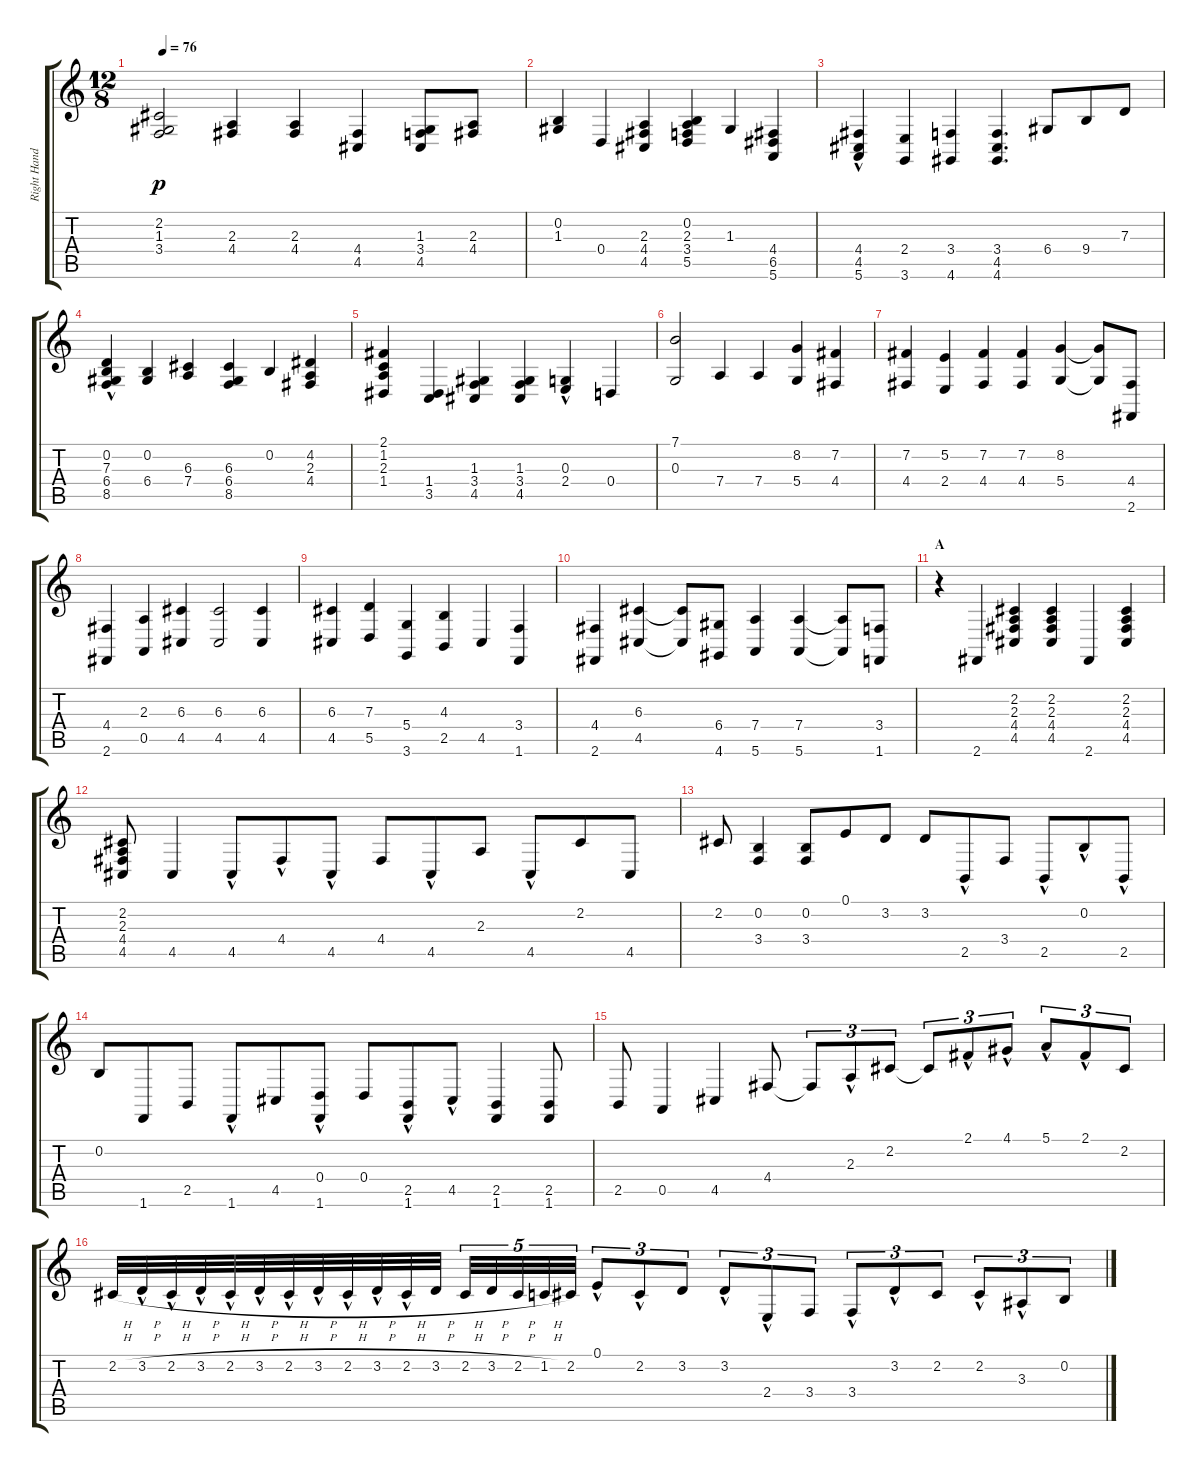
\track ("Right Hand" "Right Hand") {instrument acousticgrandpiano}
\staff {score tabs}
\tuning (E4 B3 G3 D3 A2 E2) {hide}
\ts (12 8)
\tempo 76
\clef g2
\ks c
(2.2 1.3 3.4).2{dy p} (2.3 4.4).4 (2.3 4.4).4 (4.4 4.5).4 (1.3 3.4 4.5).8 (2.3 4.4).8 |
(0.2 1.3).4 0.4.4 (2.3 4.4 4.5).4 (0.2 2.3 3.4 5.5).4 1.3.4 (4.4 6.5 5.6).4 |
(4.4 4.5{hac} 5.6).4 (2.4 3.6).4 (3.4 4.6).4 (3.4 4.5 4.6).4{d} 6.4.8 9.4.8 7.3.8 |
(0.2{hac} 7.3 6.4 8.5).4 (0.2 6.4).4 (6.3 7.4).4 (6.3 6.4 8.5).4 0.2.4 (4.2 2.3 4.4).4 |
(2.1 1.2 2.3 1.4).4 (1.4 3.5).4 (1.3 3.4 4.5).4 (1.3 3.4 4.5).4 (0.3{hac} 2.4).4 0.4.4 |
(7.1 0.3).2 7.4.4 7.4.4 (8.2 5.4).4 (7.2 4.4).4 |
(7.2 4.4).4 (5.2 2.4).4 (7.2 4.4).4 (7.2 4.4).4 (8.2 5.4).4 (8.2{t} 5.4{t}).8 (4.4 2.6).8 |
(4.4 2.6).4 (2.3 0.5).4 (6.3 4.5).4 (6.3 4.5).2 (6.3 4.5).4 |
(6.3 4.5).4 (7.3 5.5).4 (5.4 3.6).4 (4.3 2.5).4 4.5.4 (3.4 1.6).4 |
(4.4 2.6).4 (6.3 4.5).4 (6.3{t} 4.5{t}).8 (6.4 4.6).8 (7.4 5.6).4 (7.4 5.6).4 (7.4{t} 5.6{t}).8 (3.4 1.6).8 |
\section ("" "A")
r.4 2.6.4 (2.2 2.3 4.4 4.5).4 (2.2 2.3 4.4 4.5).4 2.6.4 (2.2 2.3 4.4 4.5).4 |
(2.2 2.3 4.4 4.5).8 4.5.4 4.5{hac}.8 4.4{hac}.8 4.5{hac}.8 4.4.8 4.5{hac}.8 2.3.8 4.5{hac}.8 2.2.8 4.5.8 |
2.2.8 (0.2 3.4).4 (0.2 3.4).8 0.1.8 3.2.8 3.2.8 2.5{hac}.8 3.4.8 2.5{hac}.8 0.2{hac}.8 2.5{hac}.8 |
0.2.8 1.6.8 2.5.8 1.6{hac}.8 4.5.8 (0.4{hac} 1.6{hac}).8 0.4.8 (2.5{hac} 1.6{hac}).8 4.5{hac}.8 (2.5 1.6).4 (2.5 1.6).8 |
2.5.8 0.5.4 4.5.4 4.4.8 4.4{t}.8{tu (3 2)} 2.3{hac}.8{tu (3 2)} 2.2.8{tu (3 2)} 2.2{t}.8{tu (3 2)} 2.1{hac}.8{tu (3 2)} 4.1{hac}.8{tu (3 2)} 5.1{hac}.8{tu (3 2)} 2.1{hac}.8{tu (3 2)} 2.2.8{tu (3 2)} |
2.2{h}.32 3.2{h hac}.32 2.2{h hac}.32 3.2{h hac}.32 2.2{h hac}.32 3.2{h hac}.32 2.2{h hac}.32 3.2{h hac}.32 2.2{h hac}.32 3.2{h hac}.32 2.2{h hac}.32 3.2{h}.32 2.2{h}.32{tu (5 4)} 3.2{h}.32{tu (5 4)} 2.2{h}.32{tu (5 4)} 1.2{h}.32{tu (5 4)} 2.2.32{tu (5 4)} 0.1{hac}.8{tu (3 2)} 2.2{hac}.8{tu (3 2)} 3.2.8{tu (3 2)} 3.2{hac}.8{tu (3 2)} 2.4{hac}.8{tu (3 2)} 3.4.8{tu (3 2)} 3.4{hac}.8{tu (3 2)} 3.2{hac}.8{tu (3 2)} 2.2.8{tu (3 2)} 2.2{hac}.8{tu (3 2)} 3.3{hac}.8{tu (3 2)} 0.2.8{tu (3 2)}
